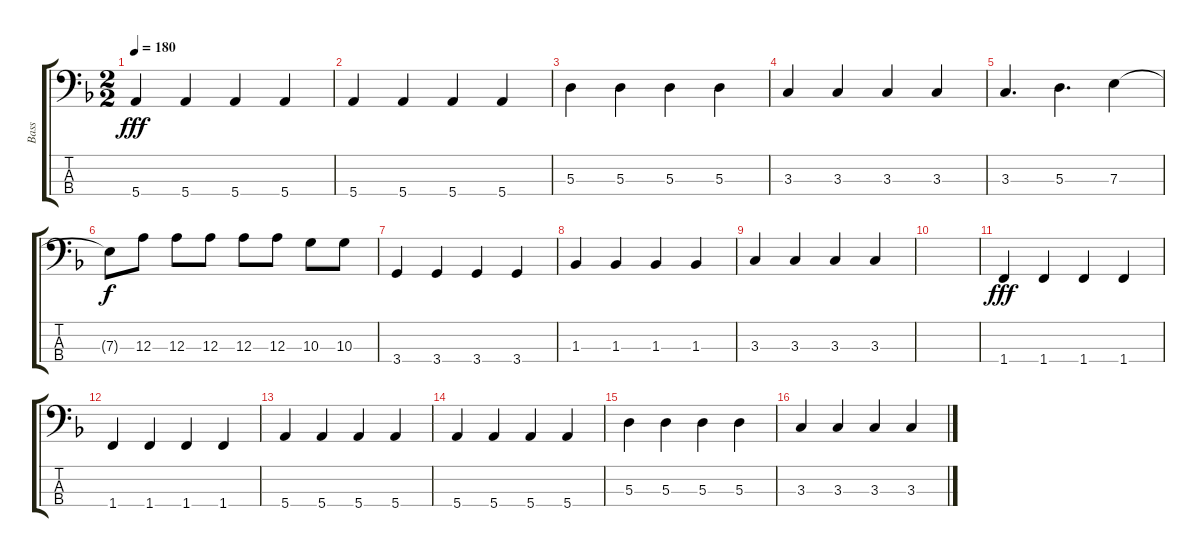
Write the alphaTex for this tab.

\track ("Bass" "Bass") {instrument electricbassfinger}
\staff {score tabs}
\tuning (G2 D2 A1 E1) {hide}
\ts (2 2)
\tempo 180
\clef f4
\ks dminor
5.4.4{dy fff} 5.4.4 5.4.4 5.4.4 |
5.4.4 5.4.4 5.4.4 5.4.4 |
5.3.4 5.3.4 5.3.4 5.3.4 |
3.3.4 3.3.4 3.3.4 3.3.4 |
3.3.4{d} 5.3.4{d} 7.3.4 |
7.3{t}.8{dy f} 12.3.8 12.3.8 12.3.8 12.3.8 12.3.8 10.3.8 10.3.8 |
3.4.4 3.4.4 3.4.4 3.4.4 |
1.3.4 1.3.4 1.3.4 1.3.4 |
3.3.4 3.3.4 3.3.4 3.3.4 |
|
1.4.4{dy fff} 1.4.4 1.4.4 1.4.4 |
1.4.4 1.4.4 1.4.4 1.4.4 |
5.4.4 5.4.4 5.4.4 5.4.4 |
5.4.4 5.4.4 5.4.4 5.4.4 |
5.3.4 5.3.4 5.3.4 5.3.4 |
3.3.4 3.3.4 3.3.4 3.3.4
